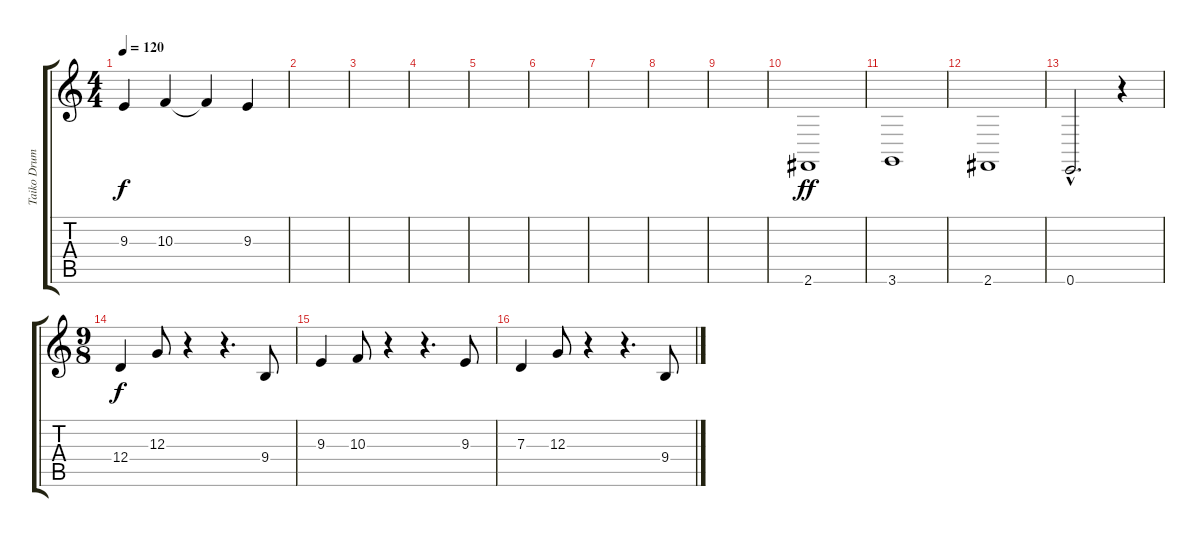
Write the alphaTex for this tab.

\track ("Taiko Drum" "Taiko Drum") {instrument taikodrum}
\staff {score tabs}
\tuning (E4 B3 G3 D3 A2 E2) {hide}
\ts (4 4)
\tempo 120
\clef g2
\ks c
9.3.4{dy f} 10.3.4 10.3{t}.4 9.3.4 |
|
|
|
|
|
|
|
|
2.6.1{dy ff instrument cello} |
3.6.1 |
2.6.1 |
0.6{hac}.2{d} r.4 |
\ts (9 8)
12.4.4{dy f instrument taikodrum} 12.3.8 r.4 r.4{d} 9.4.8 |
9.3.4 10.3.8 r.4 r.4{d} 9.3.8 |
7.3.4 12.3.8 r.4 r.4{d} 9.4.8
